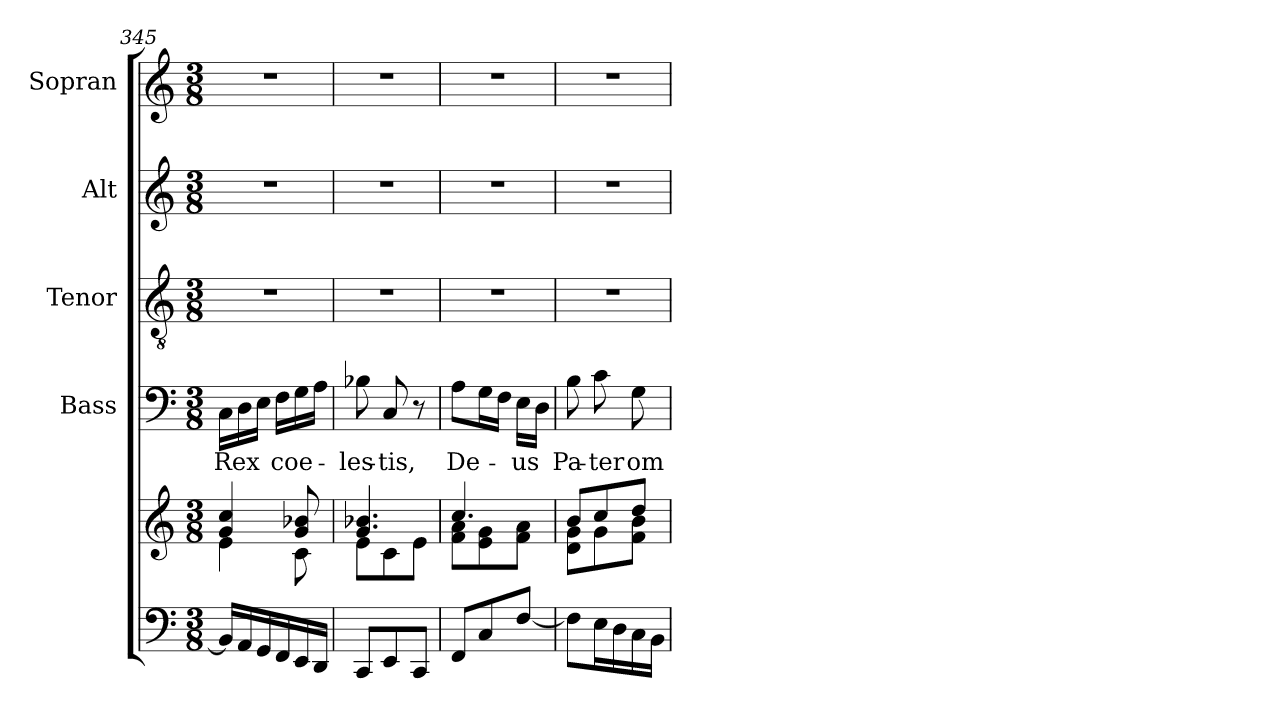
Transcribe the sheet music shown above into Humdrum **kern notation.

**kern	**kern	**kern	**text	**kern	**kern	**kern
*part5	*part5	*part4	*part4	*part3	*part2	*part1
*staff6	*staff5	*staff4	*staff4	*staff3	*staff2	*staff1
*	*	*I"Bass	*	*I"Tenor	*I"Alt	*I"Sopran
*	*	*I'B.	*	*I'T.	*I'A.	*I'S.
*clefF4	*clefG2	*clefF4	*	*clefGv2	*clefG2	*clefG2
*k[]	*k[]	*k[]	*	*k[]	*k[]	*k[]
*C:	*C:	*C:	*	*C:	*C:	*C:
*M3/8	*M3/8	*M3/8	*	*M3/8	*M3/8	*M3/8
=345	=345	=345	=345	=345	=345	=345
*	*^	*	*	*	*	*
!	!	!	!	!LO:LY:b	!	!	!
16BB-/LL]	4g/ 4cc/	4e\	16C\LL	Rex	4.r	4.r	4.r
16AA/	.	.	16D\	.	.	.	.
16GG/	.	.	16E\JJ	.	.	.	.
!	!	!	!	!LO:LY:b	!	!	!
16FF/	.	.	16F\LL	coe-	.	.	.
16EE/	8g/ 8b-X/	8c\	16G\	.	.	.	.
16DD/JJ	.	.	16A\JJ	.	.	.	.
=346	=346	=346	=346	=346	=346	=346	=346
!	!	!	!	!LO:LY:b	!	!	!
8CC/L	4.g/ 4.b-X/	8e\L	8B-X\	-les-	4.r	4.r	4.r
!	!	!	!	!LO:LY:b	!	!	!
8EE/	.	8c\	8C/	-tis,	.	.	.
8CC/J	.	8e\J	8r	.	.	.	.
=347	=347	=347	=347	=347	=347	=347	=347
!	!	!	!	!LO:LY:b	!	!	!
8FF/L	4.cc/	8f\ 8a\L	8A\L	De-	4.r	4.r	4.r
8C/	.	8e\ 8g\	16G\L	.	.	.	.
.	.	.	16F\JJ	.	.	.	.
!	!	!	!	!LO:LY:b	!	!	!
[8F/J	.	8f\ 8a\J	16E\LL	-us	.	.	.
.	.	.	16D\JJ	.	.	.	.
=348	=348	=348	=348	=348	=348	=348	=348
!	!	!	!	!LO:LY:b	!	!	!
8F\L]	8b/L	8d\ 8g\L	8B\	Pa-	4.r	4.r	4.r
!	!	!	!	!LO:LY:b	!	!	!
16E\L	8cc/	8g\	8c\	-ter	.	.	.
16D\	.	.	.	.	.	.	.
!	!	!	!	!LO:LY:b	!	!	!
16C\	8dd/J	8f\ 8b\J	8G\	om-	.	.	.
16BB\JJ	.	.	.	.	.	.	.
*	*v	*v	*	*	*	*	*
=	=	=	=	=	=	=
*-	*-	*-	*-	*-	*-	*-
